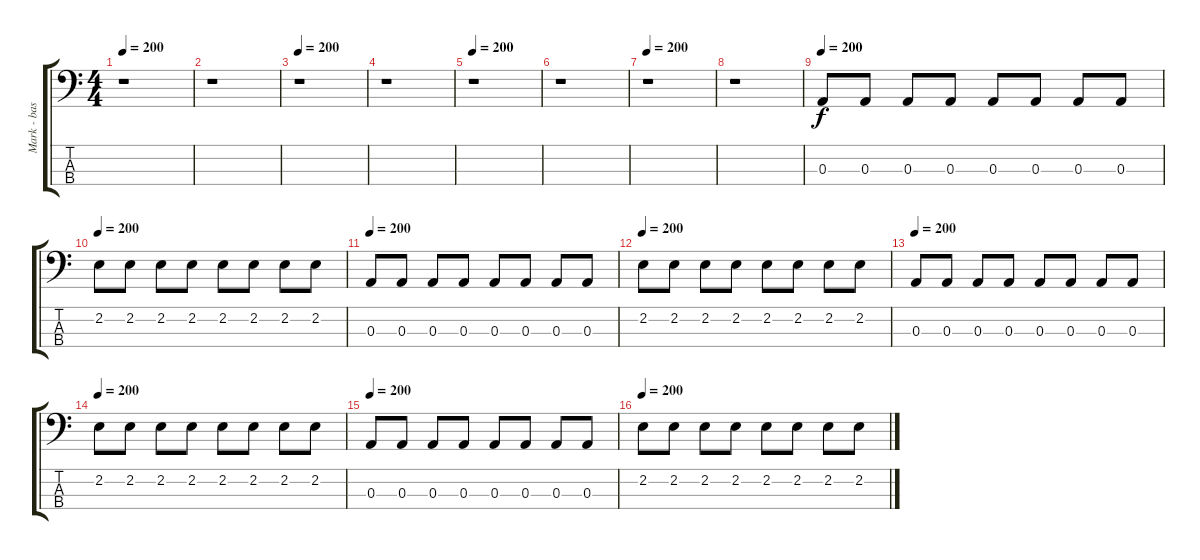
\track ("Mark - bass" "Mark - bas") {instrument electricbassfinger}
\staff {score tabs}
\tuning (G2 D2 A1 E1) {hide}
\ts (4 4)
\tempo 200
\clef f4
\ks c
r.1{dy f instrument electricbassfinger} |
r.1 |
\tempo 200
r.1 |
r.1 |
\tempo 200
r.1 |
r.1 |
\tempo 200
r.1 |
r.1 |
\tempo 200
0.3.8 0.3.8 0.3.8 0.3.8 0.3.8 0.3.8 0.3.8 0.3.8 |
\tempo 200
2.2.8 2.2.8 2.2.8 2.2.8 2.2.8 2.2.8 2.2.8 2.2.8 |
\tempo 200
0.3.8 0.3.8 0.3.8 0.3.8 0.3.8 0.3.8 0.3.8 0.3.8 |
\tempo 200
2.2.8 2.2.8 2.2.8 2.2.8 2.2.8 2.2.8 2.2.8 2.2.8 |
\tempo 200
0.3.8 0.3.8 0.3.8 0.3.8 0.3.8 0.3.8 0.3.8 0.3.8 |
\tempo 200
2.2.8 2.2.8 2.2.8 2.2.8 2.2.8 2.2.8 2.2.8 2.2.8 |
\tempo 200
0.3.8 0.3.8 0.3.8 0.3.8 0.3.8 0.3.8 0.3.8 0.3.8 |
\tempo 200
2.2.8 2.2.8 2.2.8 2.2.8 2.2.8 2.2.8 2.2.8 2.2.8
